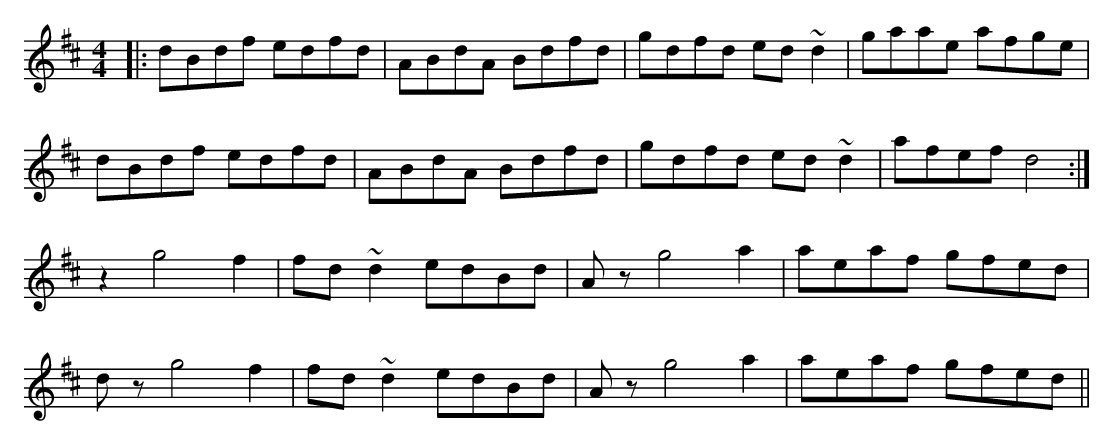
X:1
M:4/4
K:D
|:dBdf edfd|ABdA Bdfd|gdfd ed~d2|gaae afge|
dBdf edfd|ABdA Bdfd|gdfd ed~d2|afef d4:|
z2 g4 f2|fd~d2 edBd|Az g4 a2|aeaf gfed|
dz g4 f2|fd~d2 edBd|Az g4 a2|aeaf gfed||
